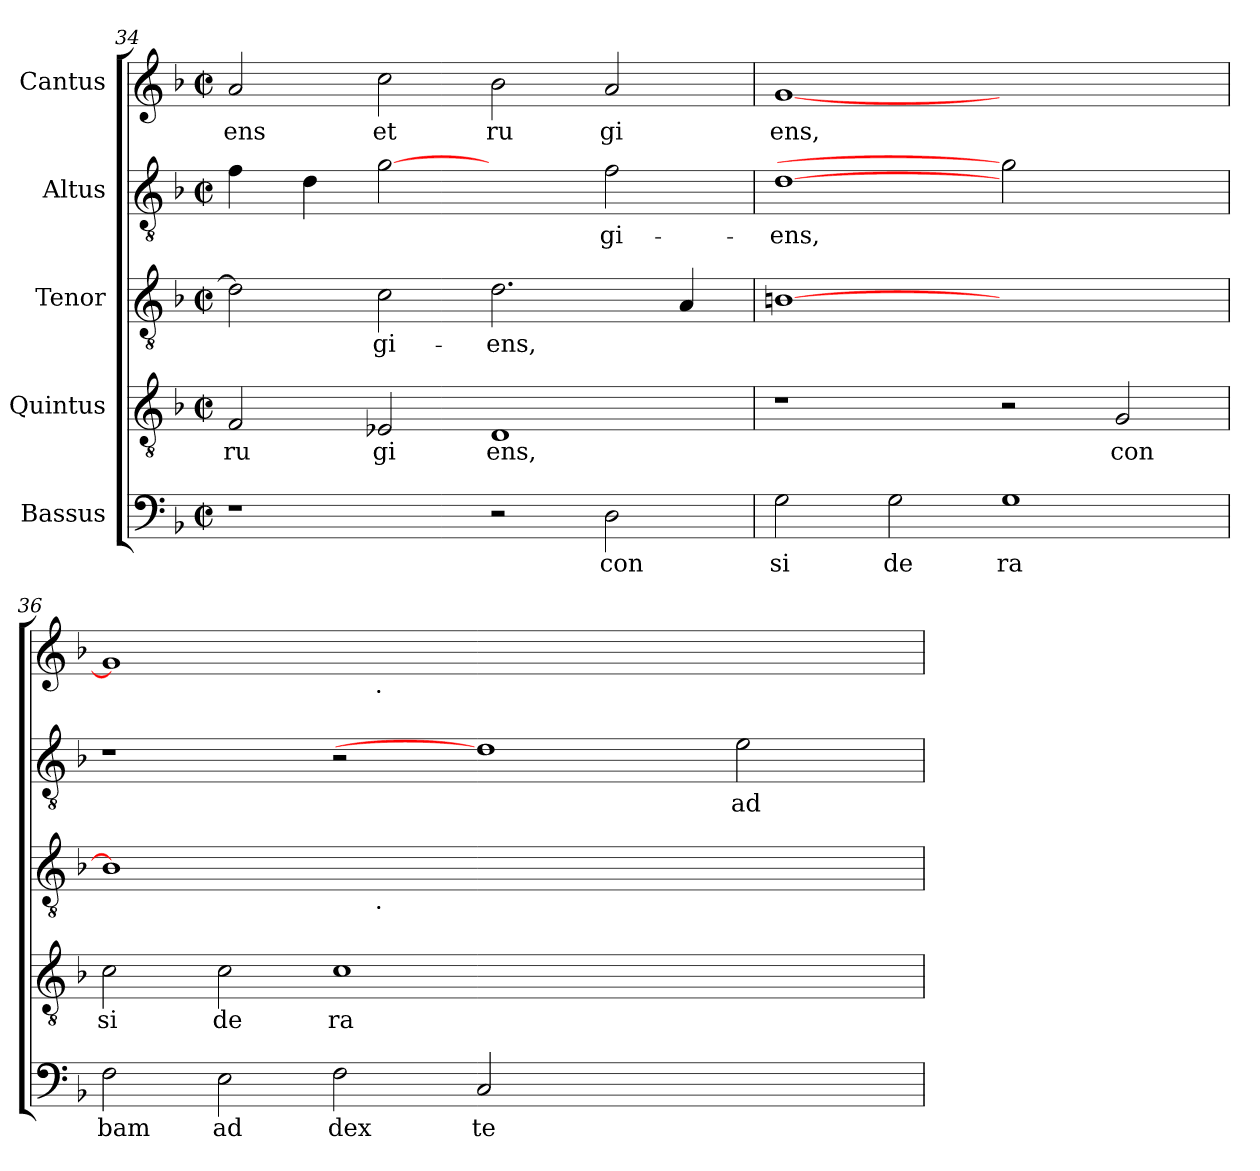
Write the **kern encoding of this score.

**kern	**text	**kern	**text	**kern	**text	**kern	**text	**kern	**text
*part5	*part5	*part4	*part4	*part3	*part3	*part2	*part2	*part1	*part1
*staff5	*staff5	*staff4	*staff4	*staff3	*staff3	*staff2	*staff2	*staff1	*staff1
*I"Bassus	*	*I"Quintus	*	*I"Tenor	*	*I"Altus	*	*I"Cantus	*
*clefF4	*	*clefGv2	*	*clefGv2	*	*clefGv2	*	*clefG2	*
*k[b-]	*	*k[b-]	*	*k[b-]	*	*k[b-]	*	*k[b-]	*
*F:	*	*F:	*	*F:	*	*F:	*	*F:	*
*M2/2	*	*M2/2	*	*M2/2	*	*M2/2	*	*M2/2	*
*met(c|)	*	*met(c|)	*	*met(c|)	*	*met(c|)	*	*met(c|)	*
=34	=34	=34	=34	=34	=34	=34	=34	=34	=34
!	!	!	!LO:LY:b:cj	!	!	!	!	!	!LO:LY:b:cj
1r	.	2F/	ru	2d\]	.	4f\	.	2a/	ens
.	.	.	.	.	.	4d\	.	.	.
!	!	!	!LO:LY:b:cj	!	!LO:LY:b:cj	!	!	!	!LO:LY:b:cj
.	.	2E-X/	gi	2c\	-gi-	[2g	.	2cc\	et
!	!	!	!LO:LY:b:cj	!	!LO:LY:b	!	!	!	!LO:LY:b:cj
2r	.	1D	ens,	2.d\	-ens,	2ryy	.	2b-\	ru
!	!LO:LY:b:cj	!	!	!	!	!	!LO:LY:b:cj	!	!LO:LY:b:cj
2D\	con	.	.	.	.	2f\	-gi-	2a/	gi
.	.	.	.	4A/	.	.	.	.	.
=35	=35	=35	=35	=35	=35	=35	=35	=35	=35
!	!LO:LY:b:cj	!	!	!	!	!	!LO:LY:b:cj	!	!LO:LY:b:cj
2G\	si	1r	.	[1Bn	.	[1d	-ens,	[1g	ens,
!	!LO:LY:b:cj	!	!	!	!	!	!	!	!
2G\	de	.	.	.	.	.	.	.	.
!	!LO:LY:b:cj	!	!	!	!	!	!	!	!
1G	ra	2r	.	1ryy	.	2g]	.	1ryy	.
!	!	!	!LO:LY:b:cj	!	!	!	!	!	!
.	.	2G/	con	.	.	2ryy	.	.	.
=36	=36	=36	=36	=36	=36	=36	=36	=36	=36
!	!LO:LY:b:cj	!	!LO:LY:b:cj	!	!	!	!	!	!
2F\	bam	2c\	si	1B]	.	1r	.	1g]	.
!	!LO:LY:b:cj	!	!LO:LY:b:cj	!	!	!	!	!	!
2E\	ad	2c\	de	.	.	.	.	.	.
!	!LO:LY:b:cj	!	!LO:LY:b:cj	!	!	!	!	!	!
2F\	dex	1c	ra	16.ryy	.	2r	.	16.ryy	.
!	!	!	!	!	!	!	!	!LO:TX:b:t=.	!
!	!	!	!	!LO:TX:b:t=.	!	!	!	!	!
.	.	.	.	1ryy	.	.	.	1ryy	.
!	!LO:LY:b:cj	!	!	!	!	!	!	!	!
2C/	te	.	.	.	.	1d]	.	.	.
1ryy	.	1ryy	.	.	.	.	.	.	.
.	.	.	.	2ryy	.	.	.	2ryy	.
!	!	!	!	!	!	!	!LO:LY:b:cj	!	!
.	.	.	.	.	.	2e\	ad	.	.
.	.	.	.	4ryy	.	.	.	4ryy	.
.	.	.	.	8ryy	.	.	.	8ryy	.
.	.	.	.	32ryy	.	.	.	32ryy	.
=	=	=	=	=	=	=	=	=	=
*-	*-	*-	*-	*-	*-	*-	*-	*-	*-
